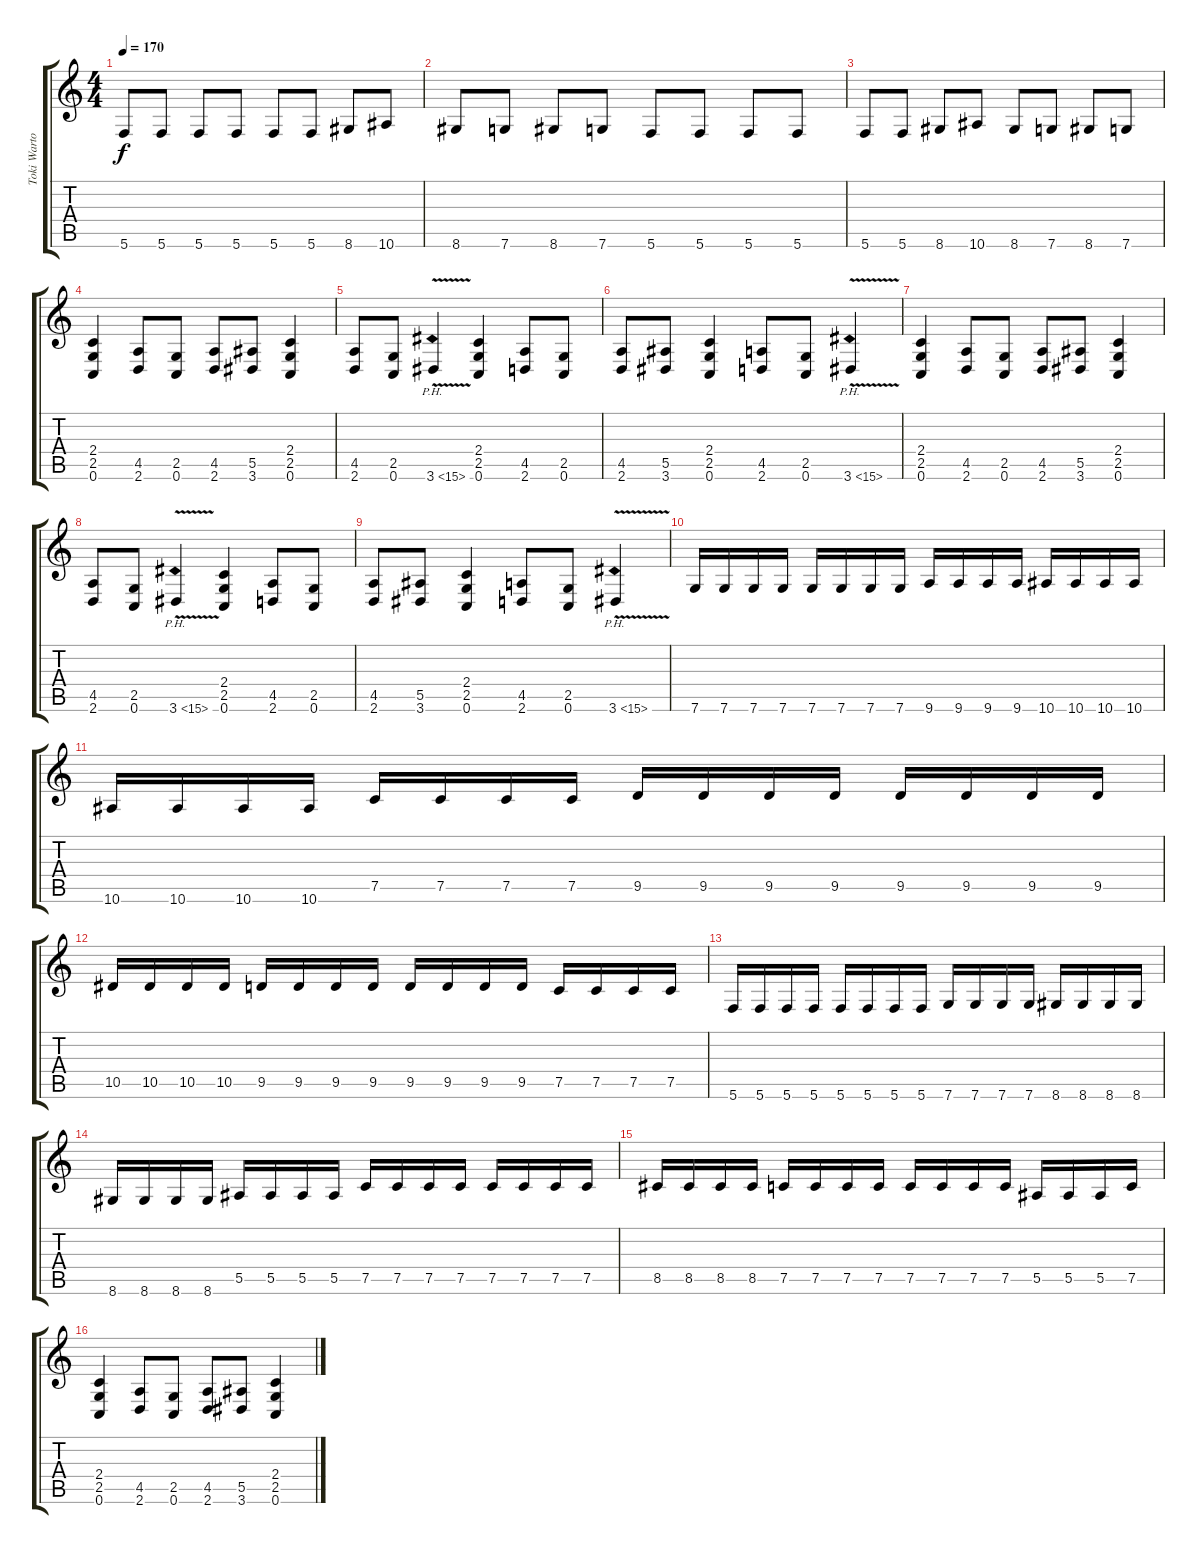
\track ("Toki Wartooth" "Toki Warto") {instrument distortionguitar}
\staff {score tabs}
\tuning (C4 G3 Eb3 Bb2 F2 C2) {hide}
\ts (4 4)
\tempo 170
\clef g2
\ks c
5.6.8{dy f} 5.6.8 5.6.8 5.6.8 5.6.8 5.6.8 8.6.8 10.6.8 |
8.6.8 7.6.8 8.6.8 7.6.8 5.6.8 5.6.8 5.6.8 5.6.8 |
5.6.8 5.6.8 8.6.8 10.6.8 8.6.8 7.6.8 8.6.8 7.6.8 |
(2.4 2.5 0.6).4 (4.5 2.6).8 (2.5 0.6).8 (4.5 2.6).8 (5.5 3.6).8 (2.4 2.5 0.6).4 |
(4.5 2.6).8 (2.5 0.6).8 3.6{ph 12 v}.4 (2.4 2.5 0.6).4 (4.5 2.6).8 (2.5 0.6).8 |
(4.5 2.6).8 (5.5 3.6).8 (2.4 2.5 0.6).4 (4.5 2.6).8 (2.5 0.6).8 3.6{ph 12 v}.4 |
(2.4 2.5 0.6).4 (4.5 2.6).8 (2.5 0.6).8 (4.5 2.6).8 (5.5 3.6).8 (2.4 2.5 0.6).4 |
(4.5 2.6).8 (2.5 0.6).8 3.6{ph 12 v}.4 (2.4 2.5 0.6).4 (4.5 2.6).8 (2.5 0.6).8 |
(4.5 2.6).8 (5.5 3.6).8 (2.4 2.5 0.6).4 (4.5 2.6).8 (2.5 0.6).8 3.6{ph 12 v}.4 |
7.6.16 7.6.16 7.6.16 7.6.16 7.6.16 7.6.16 7.6.16 7.6.16 9.6.16 9.6.16 9.6.16 9.6.16 10.6.16 10.6.16 10.6.16 10.6.16 |
10.6.16 10.6.16 10.6.16 10.6.16 7.5.16 7.5.16 7.5.16 7.5.16 9.5.16 9.5.16 9.5.16 9.5.16 9.5.16 9.5.16 9.5.16 9.5.16 |
10.5.16 10.5.16 10.5.16 10.5.16 9.5.16 9.5.16 9.5.16 9.5.16 9.5.16 9.5.16 9.5.16 9.5.16 7.5.16 7.5.16 7.5.16 7.5.16 |
5.6.16 5.6.16 5.6.16 5.6.16 5.6.16 5.6.16 5.6.16 5.6.16 7.6.16 7.6.16 7.6.16 7.6.16 8.6.16 8.6.16 8.6.16 8.6.16 |
8.6.16 8.6.16 8.6.16 8.6.16 5.5.16 5.5.16 5.5.16 5.5.16 7.5.16 7.5.16 7.5.16 7.5.16 7.5.16 7.5.16 7.5.16 7.5.16 |
8.5.16 8.5.16 8.5.16 8.5.16 7.5.16 7.5.16 7.5.16 7.5.16 7.5.16 7.5.16 7.5.16 7.5.16 5.5.16 5.5.16 5.5.16 7.5.16 |
(2.4 2.5 0.6).4 (4.5 2.6).8 (2.5 0.6).8 (4.5 2.6).8 (5.5 3.6).8 (2.4 2.5 0.6).4
